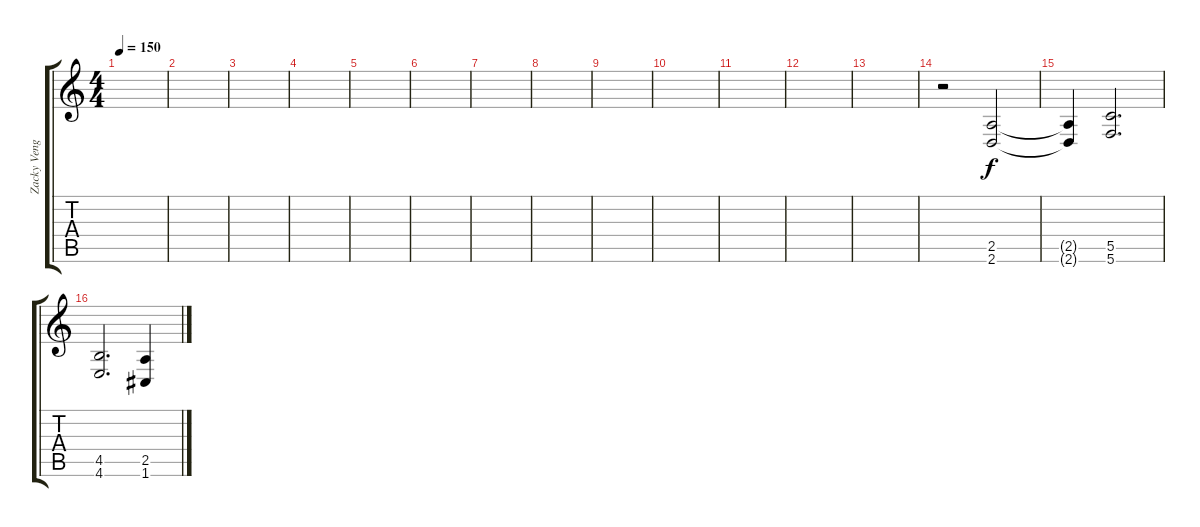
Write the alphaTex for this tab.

\track ("Zacky Vengeance" "Zacky Veng") {instrument distortionguitar}
\staff {score tabs}
\tuning (D4 A3 F3 C3 G2 C2) {hide}
\ts (4 4)
\tempo 150
\clef g2
\ks c
|
|
|
|
|
|
|
|
|
|
|
|
|
r.2 (2.5 2.6).2 |
(2.5{t} 2.6{t}).4 (5.5 5.6).2{d} |
(4.5 4.6).2{d} (2.5 1.6).4
